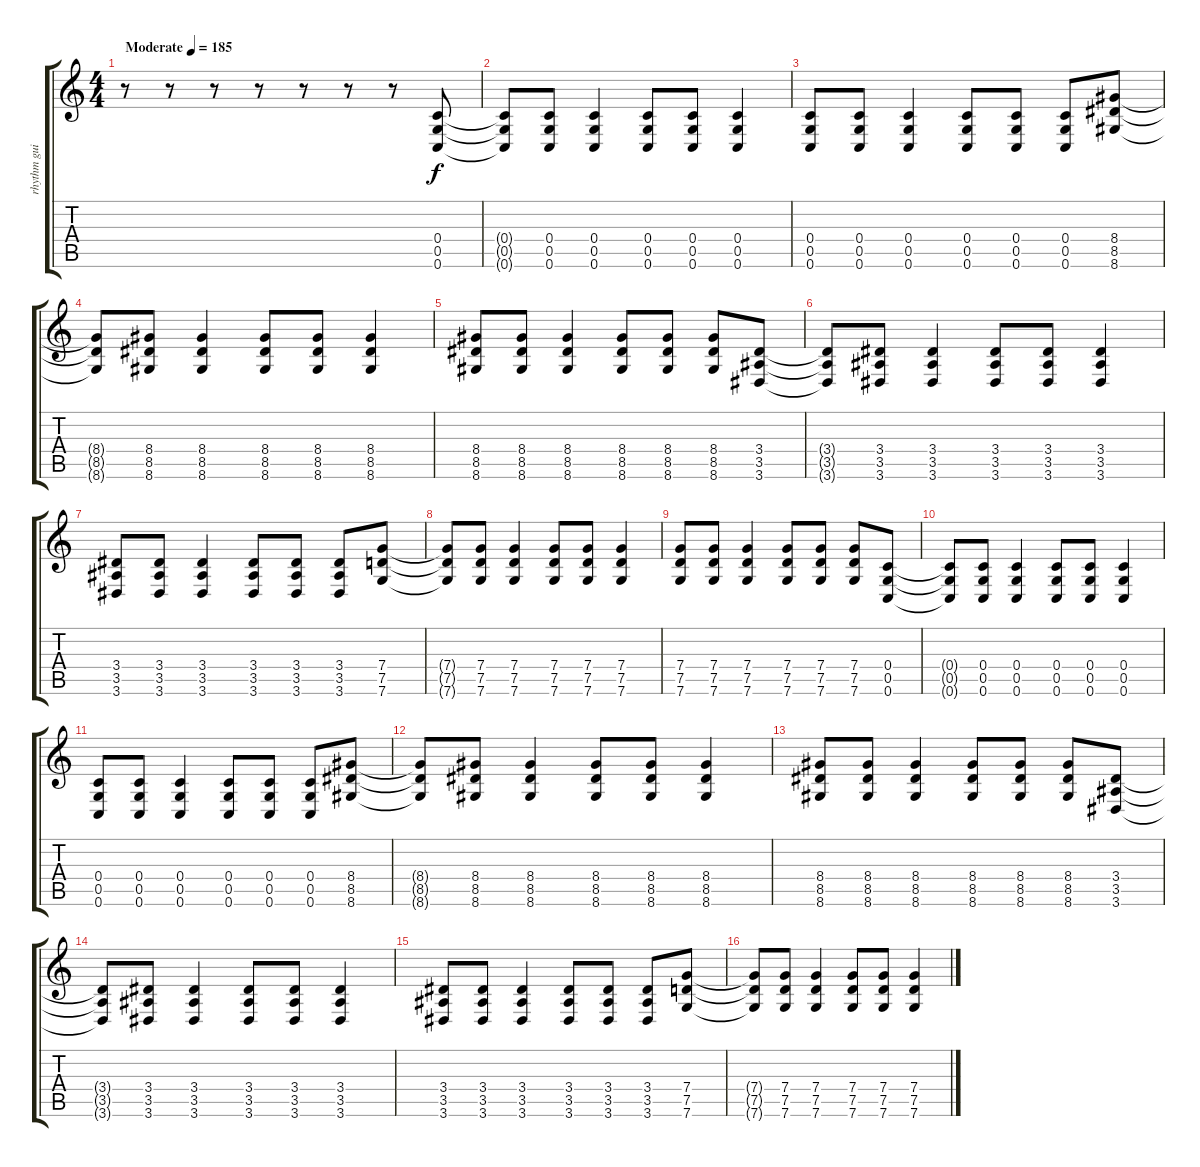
\track ("rhythm guitar" "rhythm gui") {instrument distortionguitar}
\staff {score tabs}
\tuning (D4 A3 F3 C3 G2 C2) {hide}
\ts (4 4)
\tempo (185 "Moderate")
\clef g2
\ks c
r.8{dy f instrument distortionguitar} r.8 r.8 r.8 r.8 r.8 r.8 (0.4 0.5 0.6).8 |
(0.4{t} 0.5{t} 0.6{t}).8 (0.4 0.5 0.6).8 (0.4 0.5 0.6).4 (0.4 0.5 0.6).8 (0.4 0.5 0.6).8 (0.4 0.5 0.6).4 |
(0.4 0.5 0.6).8 (0.4 0.5 0.6).8 (0.4 0.5 0.6).4 (0.4 0.5 0.6).8 (0.4 0.5 0.6).8 (0.4 0.5 0.6).8 (8.4 8.5 8.6).8 |
(8.4{t} 8.5{t} 8.6{t}).8 (8.4 8.5 8.6).8 (8.4 8.5 8.6).4 (8.4 8.5 8.6).8 (8.4 8.5 8.6).8 (8.4 8.5 8.6).4 |
(8.4 8.5 8.6).8 (8.4 8.5 8.6).8 (8.4 8.5 8.6).4 (8.4 8.5 8.6).8 (8.4 8.5 8.6).8 (8.4 8.5 8.6).8 (3.4 3.5 3.6).8 |
(3.4{t} 3.5{t} 3.6{t}).8 (3.4 3.5 3.6).8 (3.4 3.5 3.6).4 (3.4 3.5 3.6).8 (3.4 3.5 3.6).8 (3.4 3.5 3.6).4 |
(3.4 3.5 3.6).8 (3.4 3.5 3.6).8 (3.4 3.5 3.6).4 (3.4 3.5 3.6).8 (3.4 3.5 3.6).8 (3.4 3.5 3.6).8 (7.4 7.5 7.6).8 |
(7.4{t} 7.5{t} 7.6{t}).8 (7.4 7.5 7.6).8 (7.4 7.5 7.6).4 (7.4 7.5 7.6).8 (7.4 7.5 7.6).8 (7.4 7.5 7.6).4 |
(7.4 7.5 7.6).8 (7.4 7.5 7.6).8 (7.4 7.5 7.6).4 (7.4 7.5 7.6).8 (7.4 7.5 7.6).8 (7.4 7.5 7.6).8 (0.4 0.5 0.6).8 |
(0.4{t} 0.5{t} 0.6{t}).8 (0.4 0.5 0.6).8 (0.4 0.5 0.6).4 (0.4 0.5 0.6).8 (0.4 0.5 0.6).8 (0.4 0.5 0.6).4 |
(0.4 0.5 0.6).8 (0.4 0.5 0.6).8 (0.4 0.5 0.6).4 (0.4 0.5 0.6).8 (0.4 0.5 0.6).8 (0.4 0.5 0.6).8 (8.4 8.5 8.6).8 |
(8.4{t} 8.5{t} 8.6{t}).8 (8.4 8.5 8.6).8 (8.4 8.5 8.6).4 (8.4 8.5 8.6).8 (8.4 8.5 8.6).8 (8.4 8.5 8.6).4 |
(8.4 8.5 8.6).8 (8.4 8.5 8.6).8 (8.4 8.5 8.6).4 (8.4 8.5 8.6).8 (8.4 8.5 8.6).8 (8.4 8.5 8.6).8 (3.4 3.5 3.6).8 |
(3.4{t} 3.5{t} 3.6{t}).8 (3.4 3.5 3.6).8 (3.4 3.5 3.6).4 (3.4 3.5 3.6).8 (3.4 3.5 3.6).8 (3.4 3.5 3.6).4 |
(3.4 3.5 3.6).8 (3.4 3.5 3.6).8 (3.4 3.5 3.6).4 (3.4 3.5 3.6).8 (3.4 3.5 3.6).8 (3.4 3.5 3.6).8 (7.4 7.5 7.6).8 |
(7.4{t} 7.5{t} 7.6{t}).8 (7.4 7.5 7.6).8 (7.4 7.5 7.6).4 (7.4 7.5 7.6).8 (7.4 7.5 7.6).8 (7.4 7.5 7.6).4
